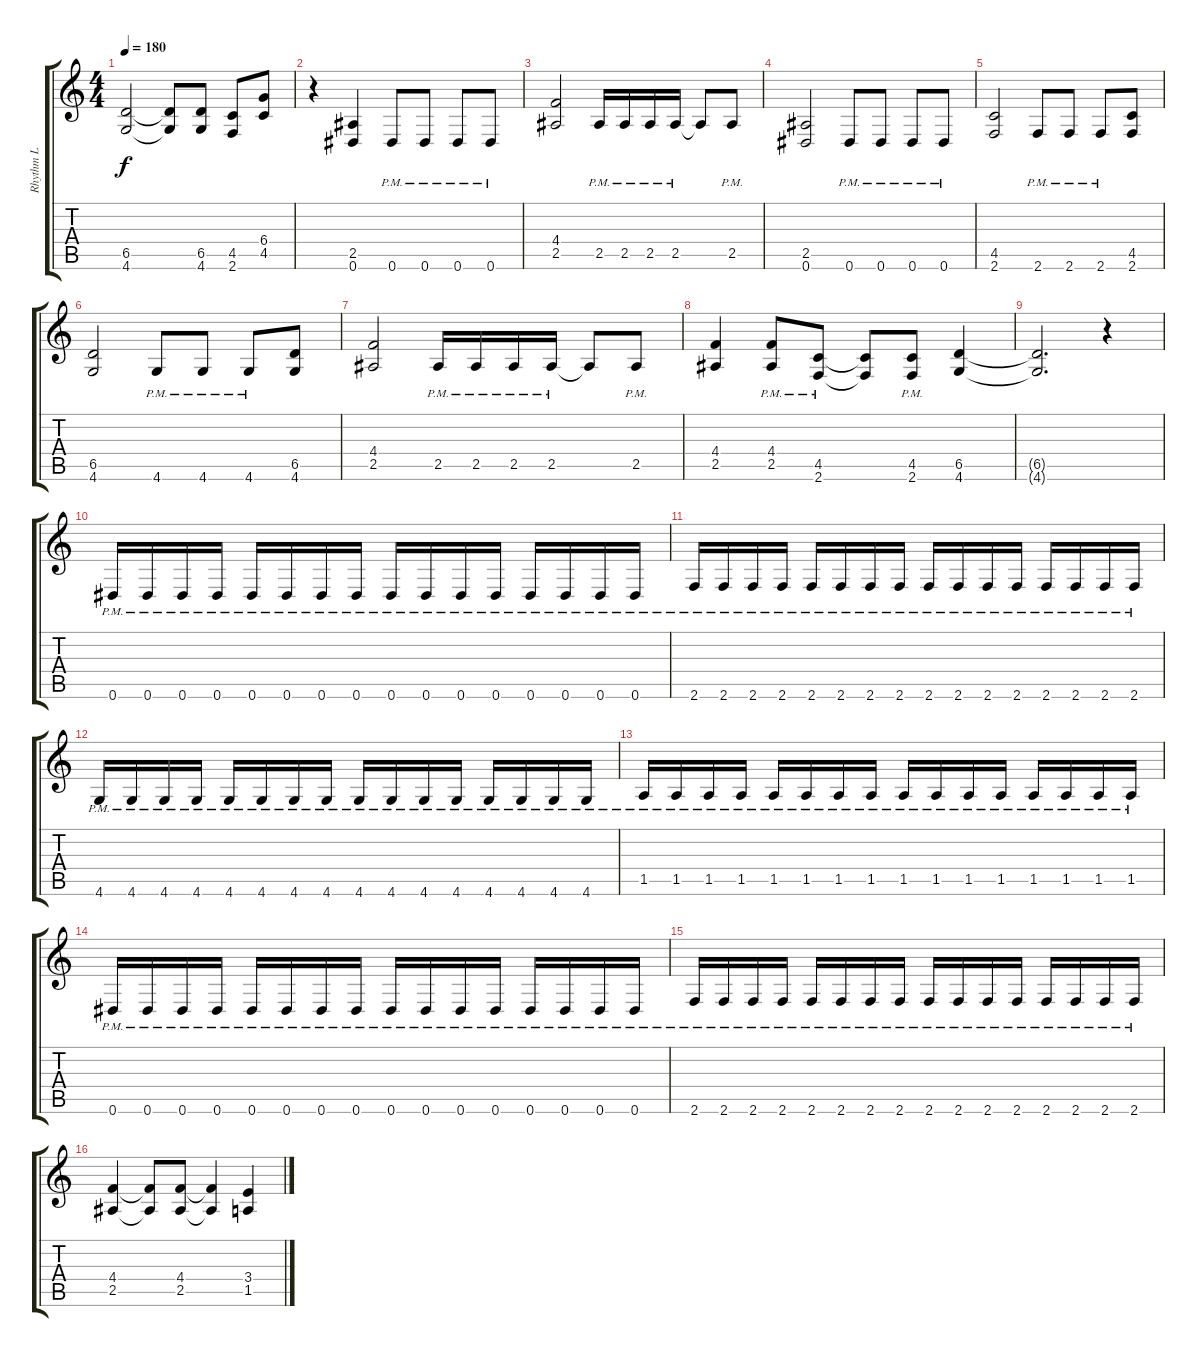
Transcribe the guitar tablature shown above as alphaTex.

\track ("Rhythm L" "Rhythm L") {instrument distortionguitar}
\staff {score tabs}
\tuning (Eb4 Bb3 Gb3 Db3 Ab2 Eb2) {hide}
\ts (4 4)
\tempo 180
\clef g2
\ks c
(6.5{t} 4.6{t}).2{dy f} (6.5{t} 4.6{t}).8 (6.5 4.6).8 (4.5 2.6).8 (6.4 4.5).8 |
r.4 (2.5 0.6).4 0.6{pm}.8 0.6{pm}.8 0.6{pm}.8 0.6{pm}.8 |
(4.4 2.5).2 2.5{pm}.16 2.5{pm}.16 2.5{pm}.16 2.5{pm}.16 2.5{t}.8 2.5{pm}.8 |
(2.5 0.6).2 0.6{pm}.8 0.6{pm}.8 0.6{pm}.8 0.6{pm}.8 |
(4.5 2.6).2 2.6{pm}.8 2.6{pm}.8 2.6{pm}.8 (4.5 2.6).8 |
(6.5 4.6).2 4.6{pm}.8 4.6{pm}.8 4.6{pm}.8 (6.5 4.6).8 |
(4.4 2.5).2 2.5{pm}.16 2.5{pm}.16 2.5{pm}.16 2.5{pm}.16 2.5{t}.8 2.5{pm}.8 |
(4.4 2.5).4 (4.4{pm} 2.5{pm}).8 (4.5{pm} 2.6{pm}).8 (4.5{t} 2.6{t}).8 (4.5{pm} 2.6{pm}).8 (6.5 4.6).4 |
(6.5{t} 4.6{t}).2{d} r.4 |
0.6{pm}.16 0.6{pm}.16 0.6{pm}.16 0.6{pm}.16 0.6{pm}.16 0.6{pm}.16 0.6{pm}.16 0.6{pm}.16 0.6{pm}.16 0.6{pm}.16 0.6{pm}.16 0.6{pm}.16 0.6{pm}.16 0.6{pm}.16 0.6{pm}.16 0.6{pm}.16 |
2.6{pm}.16 2.6{pm}.16 2.6{pm}.16 2.6{pm}.16 2.6{pm}.16 2.6{pm}.16 2.6{pm}.16 2.6{pm}.16 2.6{pm}.16 2.6{pm}.16 2.6{pm}.16 2.6{pm}.16 2.6{pm}.16 2.6{pm}.16 2.6{pm}.16 2.6{pm}.16 |
4.6{pm}.16 4.6{pm}.16 4.6{pm}.16 4.6{pm}.16 4.6{pm}.16 4.6{pm}.16 4.6{pm}.16 4.6{pm}.16 4.6{pm}.16 4.6{pm}.16 4.6{pm}.16 4.6{pm}.16 4.6{pm}.16 4.6{pm}.16 4.6{pm}.16 4.6{pm}.16 |
1.5{pm}.16 1.5{pm}.16 1.5{pm}.16 1.5{pm}.16 1.5{pm}.16 1.5{pm}.16 1.5{pm}.16 1.5{pm}.16 1.5{pm}.16 1.5{pm}.16 1.5{pm}.16 1.5{pm}.16 1.5{pm}.16 1.5{pm}.16 1.5{pm}.16 1.5{pm}.16 |
0.6{pm}.16 0.6{pm}.16 0.6{pm}.16 0.6{pm}.16 0.6{pm}.16 0.6{pm}.16 0.6{pm}.16 0.6{pm}.16 0.6{pm}.16 0.6{pm}.16 0.6{pm}.16 0.6{pm}.16 0.6{pm}.16 0.6{pm}.16 0.6{pm}.16 0.6{pm}.16 |
2.6{pm}.16 2.6{pm}.16 2.6{pm}.16 2.6{pm}.16 2.6{pm}.16 2.6{pm}.16 2.6{pm}.16 2.6{pm}.16 2.6{pm}.16 2.6{pm}.16 2.6{pm}.16 2.6{pm}.16 2.6{pm}.16 2.6{pm}.16 2.6{pm}.16 2.6{pm}.16 |
(4.4 2.5).4 (4.4{t} 2.5{t}).8 (4.4 2.5).8 (4.4{t} 2.5{t}).4 (3.4 1.5).4
